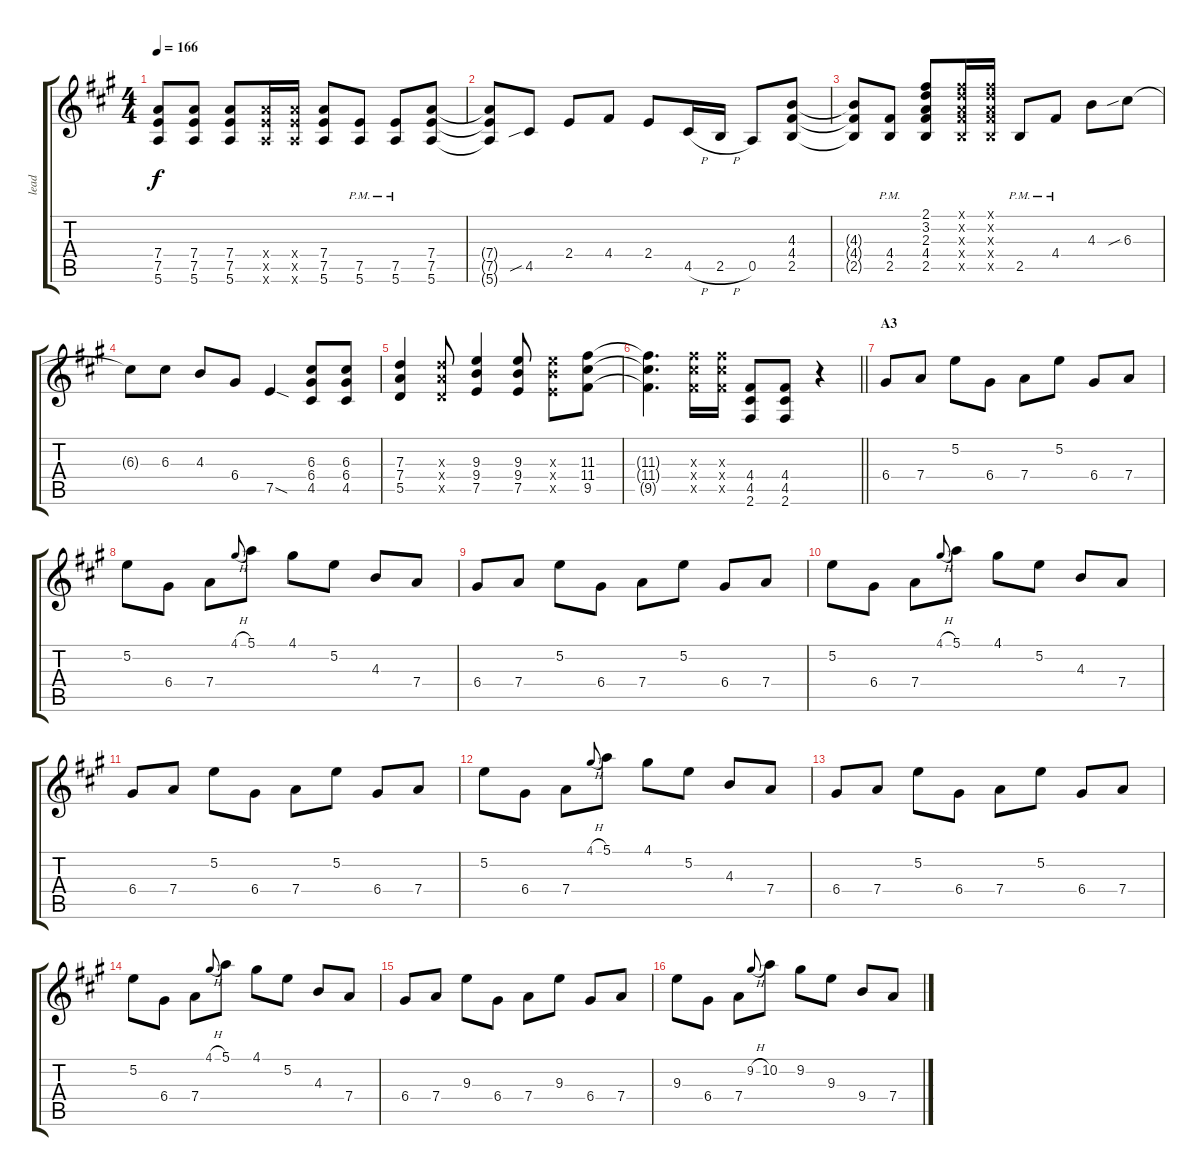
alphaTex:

\track ("lead" "lead") {instrument overdrivenguitar}
\staff {score tabs}
\tuning (E4 B3 G3 D3 A2 E2) {hide}
\ts (4 4)
\tempo 166
\clef g2
\ks a
(7.4{t} 7.5{t} 5.6{t}).8{dy f} (7.4 7.5 5.6).8 (7.4 7.5 5.6).8 (7.4{x} 7.5{x} 5.6{x}).16 (7.4{x} 7.5{x} 5.6{x}).16 (7.4 7.5 5.6).8 (7.5{pm} 5.6{pm}).8 (7.5{pm} 5.6{pm}).8 (7.4 7.5 5.6).8 |
(7.4{t} 7.5{t} 5.6{t}).8 4.5{sib}.8 2.4.8 4.4.8 2.4.8 4.5{h}.16 2.5{h}.16 0.5.8 (4.3 4.4 2.5).8 |
(4.3{t} 4.4{t} 2.5{t}).8 (4.4{pm} 2.5{pm}).8 (2.1 3.2 2.3 4.4 2.5).8 (2.1{x} 3.2{x} 2.3{x} 4.4{x} 2.5{x}).16 (2.1{x} 3.2{x} 2.3{x} 4.4{x} 2.5{x}).16 2.5{pm}.8 4.4{pm}.8 4.3.8 6.3{sib}.8 |
6.3{t}.8 6.3.8 4.3.8 6.4.8 7.5{sod}.4 (6.3 6.4 4.5).8 (6.3 6.4 4.5).8 |
(7.3 7.4 5.5).4 (7.3{x} 7.4{x} 5.5{x}).8 (9.3 9.4 7.5).4 (9.3 9.4 7.5).8 (9.3{x} 9.4{x} 7.5{x}).8 (11.3 11.4 9.5).8 |
\barLineRight lightlight
(11.3{t} 11.4{t} 9.5{t}).4{d} (11.3{x} 11.4{x} 9.5{x}).16 (11.3{x} 11.4{x} 9.5{x}).16 (4.4 4.5 2.6).8 (4.4 4.5 2.6).8 r.4 |
\section ("" "A3")
6.4.8 7.4.8 5.2.8 6.4.8 7.4.8 5.2.8 6.4.8 7.4.8 |
5.2.8 6.4.8 7.4.8 4.1{h}.8{gr onbeat} 5.1.8 4.1.8 5.2.8 4.3.8 7.4.8 |
6.4.8 7.4.8 5.2.8 6.4.8 7.4.8 5.2.8 6.4.8 7.4.8 |
5.2.8 6.4.8 7.4.8 4.1{h}.8{gr onbeat} 5.1.8 4.1.8 5.2.8 4.3.8 7.4.8 |
6.4.8 7.4.8 5.2.8 6.4.8 7.4.8 5.2.8 6.4.8 7.4.8 |
5.2.8 6.4.8 7.4.8 4.1{h}.8{gr onbeat} 5.1.8 4.1.8 5.2.8 4.3.8 7.4.8 |
6.4.8 7.4.8 5.2.8 6.4.8 7.4.8 5.2.8 6.4.8 7.4.8 |
5.2.8 6.4.8 7.4.8 4.1{h}.8{gr onbeat} 5.1.8 4.1.8 5.2.8 4.3.8 7.4.8 |
6.4.8 7.4.8 9.3.8 6.4.8 7.4.8 9.3.8 6.4.8 7.4.8 |
9.3.8 6.4.8 7.4.8 9.2{h}.8{gr onbeat} 10.2.8 9.2.8 9.3.8 9.4.8 7.4.8
